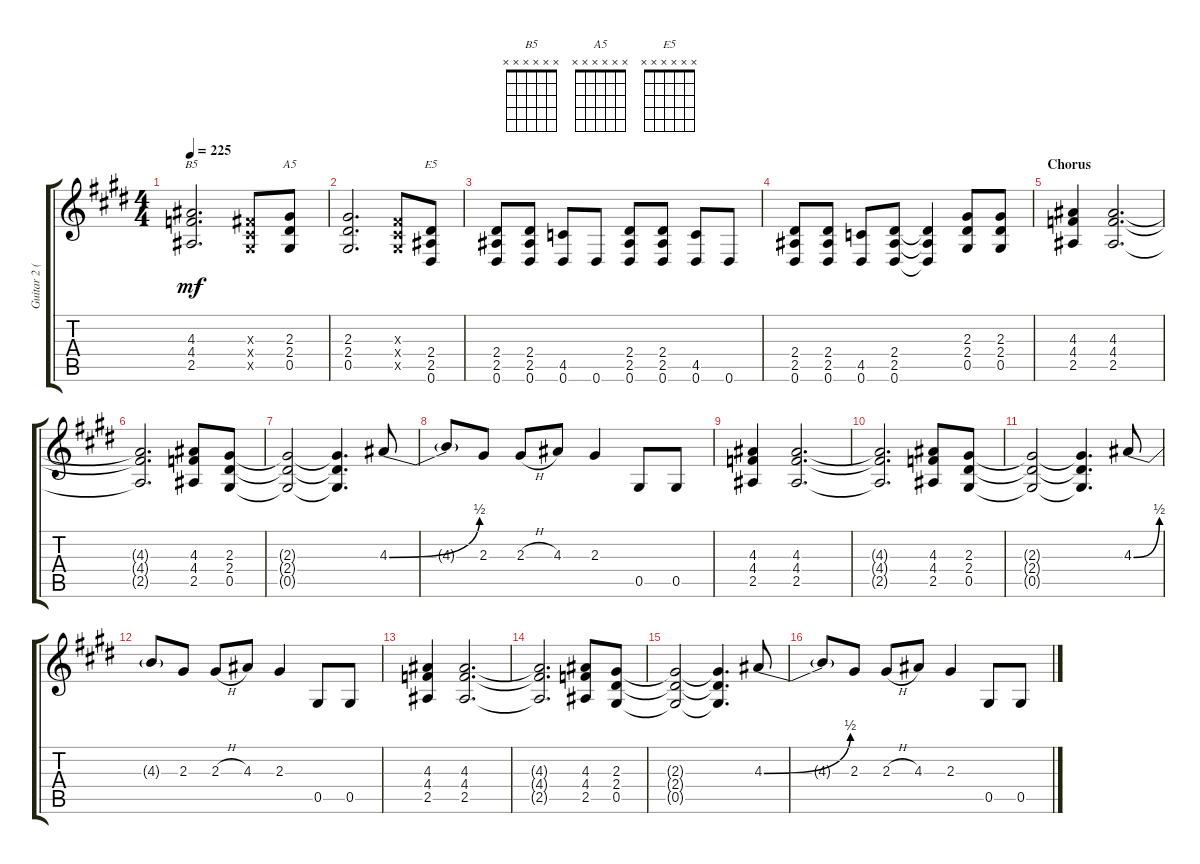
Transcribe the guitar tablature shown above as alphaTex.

\track ("Guitar 2 (Izzy)" "Guitar 2 (") {instrument overdrivenguitar}
\staff {score tabs}
\tuning (Eb4 Bb3 Gb3 Db3 Ab2 Eb2) {hide}
\chord ("B5" x x x x x x)
\chord ("A5" x x x x x x)
\chord ("E5" x x x x x x)
\ts (4 4)
\tempo 225
\clef g2
\ks e
(4.3 4.4 2.5).2{d ch "B5" dy mf} (0.3{x} 0.4{x} 0.5{x}).8 (2.3 2.4 0.5).8{ch "A5"} |
(2.3 2.4 0.5).2{d} (0.3{x} 0.4{x} 0.5{x}).8 (2.4 2.5 0.6).8{ch "E5"} |
(2.4 2.5 0.6).8 (2.4 2.5 0.6).8 (4.5 0.6).8 0.6.8 (2.4 2.5 0.6).8 (2.4 2.5 0.6).8 (4.5 0.6).8 0.6.8 |
(2.4 2.5 0.6).8 (2.4 2.5 0.6).8 (4.5 0.6).8 (2.4 2.5 0.6).8 (2.4{t} 2.5{t} 0.6{t}).4 (2.3 2.4 0.5).8 (2.3 2.4 0.5).8 |
\section ("" "Chorus")
(4.3 4.4 2.5).4 (4.3 4.4 2.5).2{d} |
(4.3{t} 4.4{t} 2.5{t}).2{d} (4.3 4.4 2.5).8 (2.3 2.4 0.5).8 |
(2.3{t} 2.4{t} 0.5{t}).2 (2.3{t} 2.4{t} 0.5{t}).4{d} 4.3{be (bend 0 0 60 2)}.8 |
4.3{t}.8 2.3.8 2.3{h}.8 4.3.8 2.3.4 0.5.8 0.5.8 |
(4.3 4.4 2.5).4 (4.3 4.4 2.5).2{d} |
(4.3{t} 4.4{t} 2.5{t}).2{d} (4.3 4.4 2.5).8 (2.3 2.4 0.5).8 |
(2.3{t} 2.4{t} 0.5{t}).2 (2.3{t} 2.4{t} 0.5{t}).4{d} 4.3{be (bend 0 0 60 2)}.8 |
4.3{t}.8 2.3.8 2.3{h}.8 4.3.8 2.3.4 0.5.8 0.5.8 |
(4.3 4.4 2.5).4 (4.3 4.4 2.5).2{d} |
(4.3{t} 4.4{t} 2.5{t}).2{d} (4.3 4.4 2.5).8 (2.3 2.4 0.5).8 |
(2.3{t} 2.4{t} 0.5{t}).2 (2.3{t} 2.4{t} 0.5{t}).4{d} 4.3{be (bend 0 0 60 2)}.8 |
4.3{t}.8 2.3.8 2.3{h}.8 4.3.8 2.3.4 0.5.8 0.5.8
